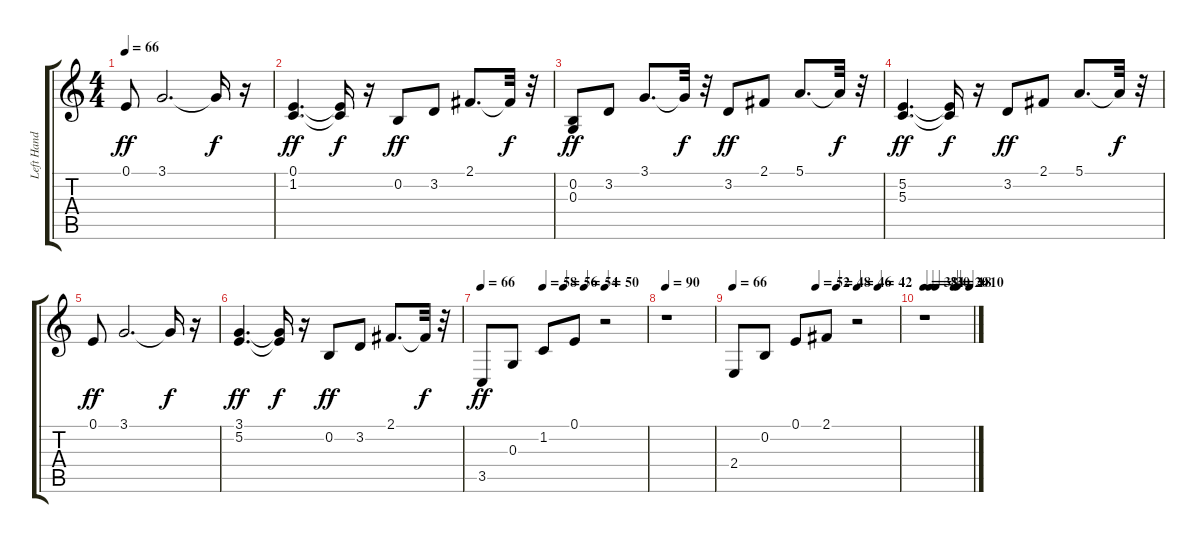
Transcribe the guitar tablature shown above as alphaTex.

\track ("Left Hand" "Left Hand") {instrument acousticgrandpiano}
\staff {score tabs}
\tuning (E4 B3 G3 D3 A2 E2) {hide}
\ts (4 4)
\tempo 66
\clef g2
\ks c
0.1.8{dy ff} 3.1.2{d} 3.1{t}.16{dy f} r.16 |
(0.1 1.2).4{d dy ff} (0.1{t} 1.2{t}).16{dy f} r.16 0.2.8{dy ff} 3.2.8 2.1.8{d} 2.1{t}.32{dy f} r.32 |
(0.2 0.3).8{dy ff} 3.2.8 3.1.8{d} 3.1{t}.32{dy f} r.32 3.2.8{dy ff} 2.1.8 5.1.8{d} 5.1{t}.32{dy f} r.32 |
(5.2 5.3).4{d dy ff} (5.2{t} 5.3{t}).16{dy f} r.16 3.2.8{dy ff} 2.1.8 5.1.8{d} 5.1{t}.32{dy f} r.32 |
0.1.8{dy ff} 3.1.2{d} 3.1{t}.16{dy f} r.16 |
(3.1 5.2).4{d dy ff} (3.1{t} 5.2{t}).16{dy f} r.16 0.2.8{dy ff} 3.2.8 2.1.8{d} 2.1{t}.32{dy f} r.32 |
\tempo 66
\tempo (58 0.375)
\tempo (56 0.5)
\tempo (54 0.625)
\tempo (50 0.75)
3.5.8{dy ff} 0.3.8 1.2.8 0.1.8 r.2 |
\tempo 90
r.1 |
\tempo 66
\tempo (52 0.5)
\tempo (48 0.625)
\tempo (46 0.75)
\tempo (42 0.875)
2.4.8 0.2.8 0.1.8 2.1.8 r.2 |
\tempo 38
\tempo (34 0.125)
\tempo (30 0.25)
\tempo (20 0.625)
\tempo (18 0.6875)
\tempo (10 0.9375)
r.1
